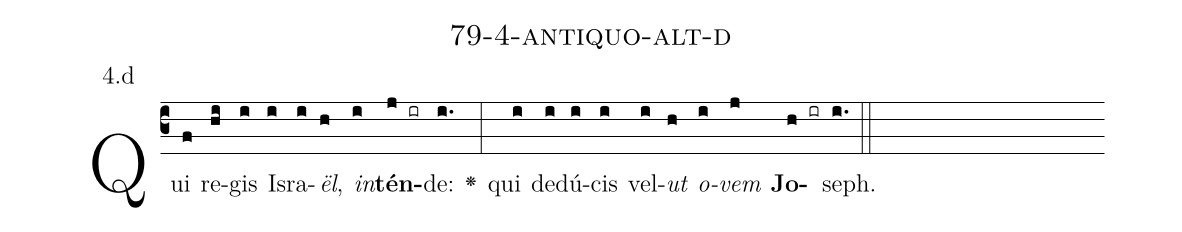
name: 79-4-antiquo-alt-d;
annotation: 4.d;
%%
(c3)Qui(f) re(hi)gis(i) Is(i)ra(i)<i>ël</i>,(h) <i>in</i>(i)<b>tén</b>(j ir)de:(i.) <v>\greheightstar</v>(:) qui(i) de(i)dú(i)cis(i) vel(i)<i>ut</i>(h) <i>o</i>(i)<i>vem</i>(j) <b>Jo</b>(h ir)seph.(i.) (::)


%E(i) u(h) o(i) u(j) a(h) e.(i.) (::)
